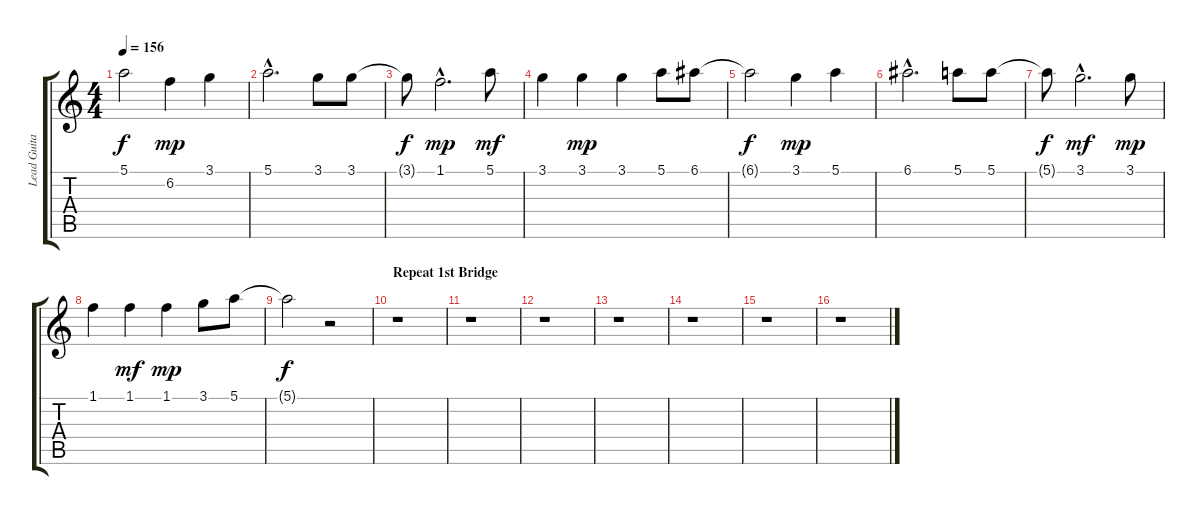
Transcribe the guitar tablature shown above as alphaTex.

\track ("Lead Guitar" "Lead Guita") {instrument distortionguitar}
\staff {score tabs}
\tuning (E4 B3 G3 D3 A2 E2) {hide}
\ts (4 4)
\tempo 156
\clef g2
\ks c
5.1{t}.2{dy f} 6.2.4{dy mp} 3.1.4 |
5.1{hac}.2{d} 3.1.8 3.1.8 |
3.1{t}.8{dy f} 1.1{hac}.2{d dy mp} 5.1.8{dy mf} |
3.1.4 3.1.4{dy mp} 3.1.4 5.1.8 6.1.8 |
6.1{t}.2{dy f} 3.1.4{dy mp} 5.1.4 |
6.1{hac}.2{d} 5.1.8 5.1.8 |
5.1{t}.8{dy f} 3.1{hac}.2{d dy mf} 3.1.8{dy mp} |
1.1.4 1.1.4{dy mf} 1.1.4{dy mp} 3.1.8 5.1.8 |
5.1{t}.2{dy f} r.2 |
\section ("" "Repeat 1st Bridge")
r.1 |
r.1 |
r.1 |
r.1 |
r.1 |
r.1 |
r.1
